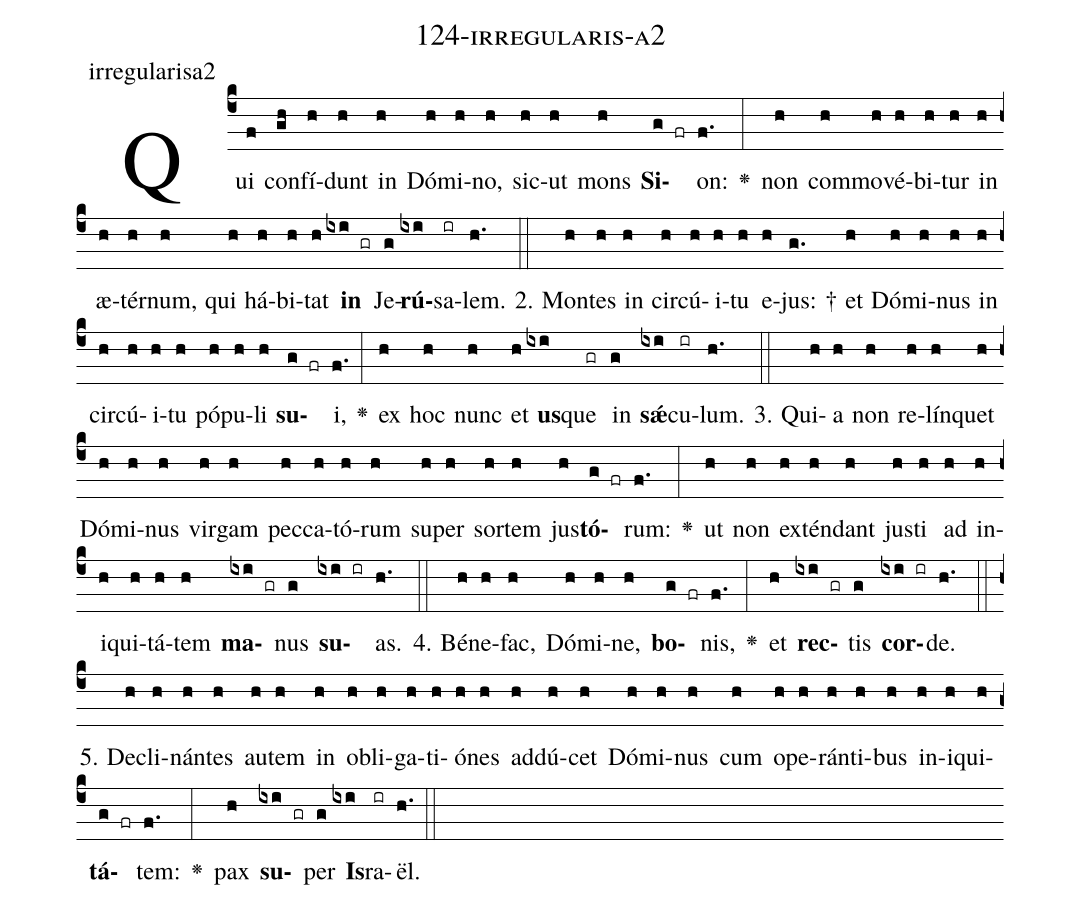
name: 124-irregularis-a2;
annotation: irregularisa2;
%%
(c4)Qui(f) con(gh)fí(h)dunt(h) in(h) Dó(h)mi(h)no,(h) sic(h)ut(h) mons(h) <b>Si</b>(g fr)on:(f.) <v>\greheightstar</v>(:) non(h) com(h)mo(h)vé(h)bi(h)tur(h) in(h) æ(h)tér(h)num,(h) qui(h) há(h)bi(h)tat(h) <b>in</b>(ixi gr) Je(g)<b>rú</b>(ixi)sa(ir)lem.(h.) (::)
2. Mon(h)tes(h) in(h) cir(h)cú(h)i(h)tu(h) e(h)jus: †(g.) et(h) Dó(h)mi(h)nus(h) in(h) cir(h)cú(h)i(h)tu(h) pó(h)pu(h)li(h) <b>su</b>(g fr)i,(f.) <v>\greheightstar</v>(:) ex(h) hoc(h) nunc(h) et(h) <b>us</b>(ixi)que(gr) in(g) <b>sǽ</b>(ixi)cu(ir)lum.(h.) (::)
3. Qui(h)a(h) non(h) re(h)lín(h)quet(h) Dó(h)mi(h)nus(h) vir(h)gam(h) pec(h)ca(h)tó(h)rum(h) su(h)per(h) sor(h)tem(h) jus(h)<b>tó</b>(g fr)rum:(f.) <v>\greheightstar</v>(:) ut(h) non(h) ex(h)tén(h)dant(h) jus(h)ti(h) ad(h) in(h)i(h)qui(h)tá(h)tem(h) <b>ma</b>(ixi gr)nus(g) <b>su</b>(ixi ir)as.(h.) (::)
4. Bé(h)ne(h)fac,(h) Dó(h)mi(h)ne,(h) <b>bo</b>(g fr)nis,(f.) <v>\greheightstar</v>(:) et(h) <b>rec</b>(ixi gr)tis(g) <b>cor</b>(ixi ir)de.(h.) (::)
5. De(h)cli(h)nán(h)tes(h) au(h)tem(h) in(h) ob(h)li(h)ga(h)ti(h)ó(h)nes(h) ad(h)dú(h)cet(h) Dó(h)mi(h)nus(h) cum(h) o(h)pe(h)rán(h)ti(h)bus(h) in(h)i(h)qui(h)<b>tá</b>(g fr)tem:(f.) <v>\greheightstar</v>(:) pax(h) <b>su</b>(ixi gr)per(g) <b>Is</b>(ixi)ra(ir)ël.(h.) (::)
